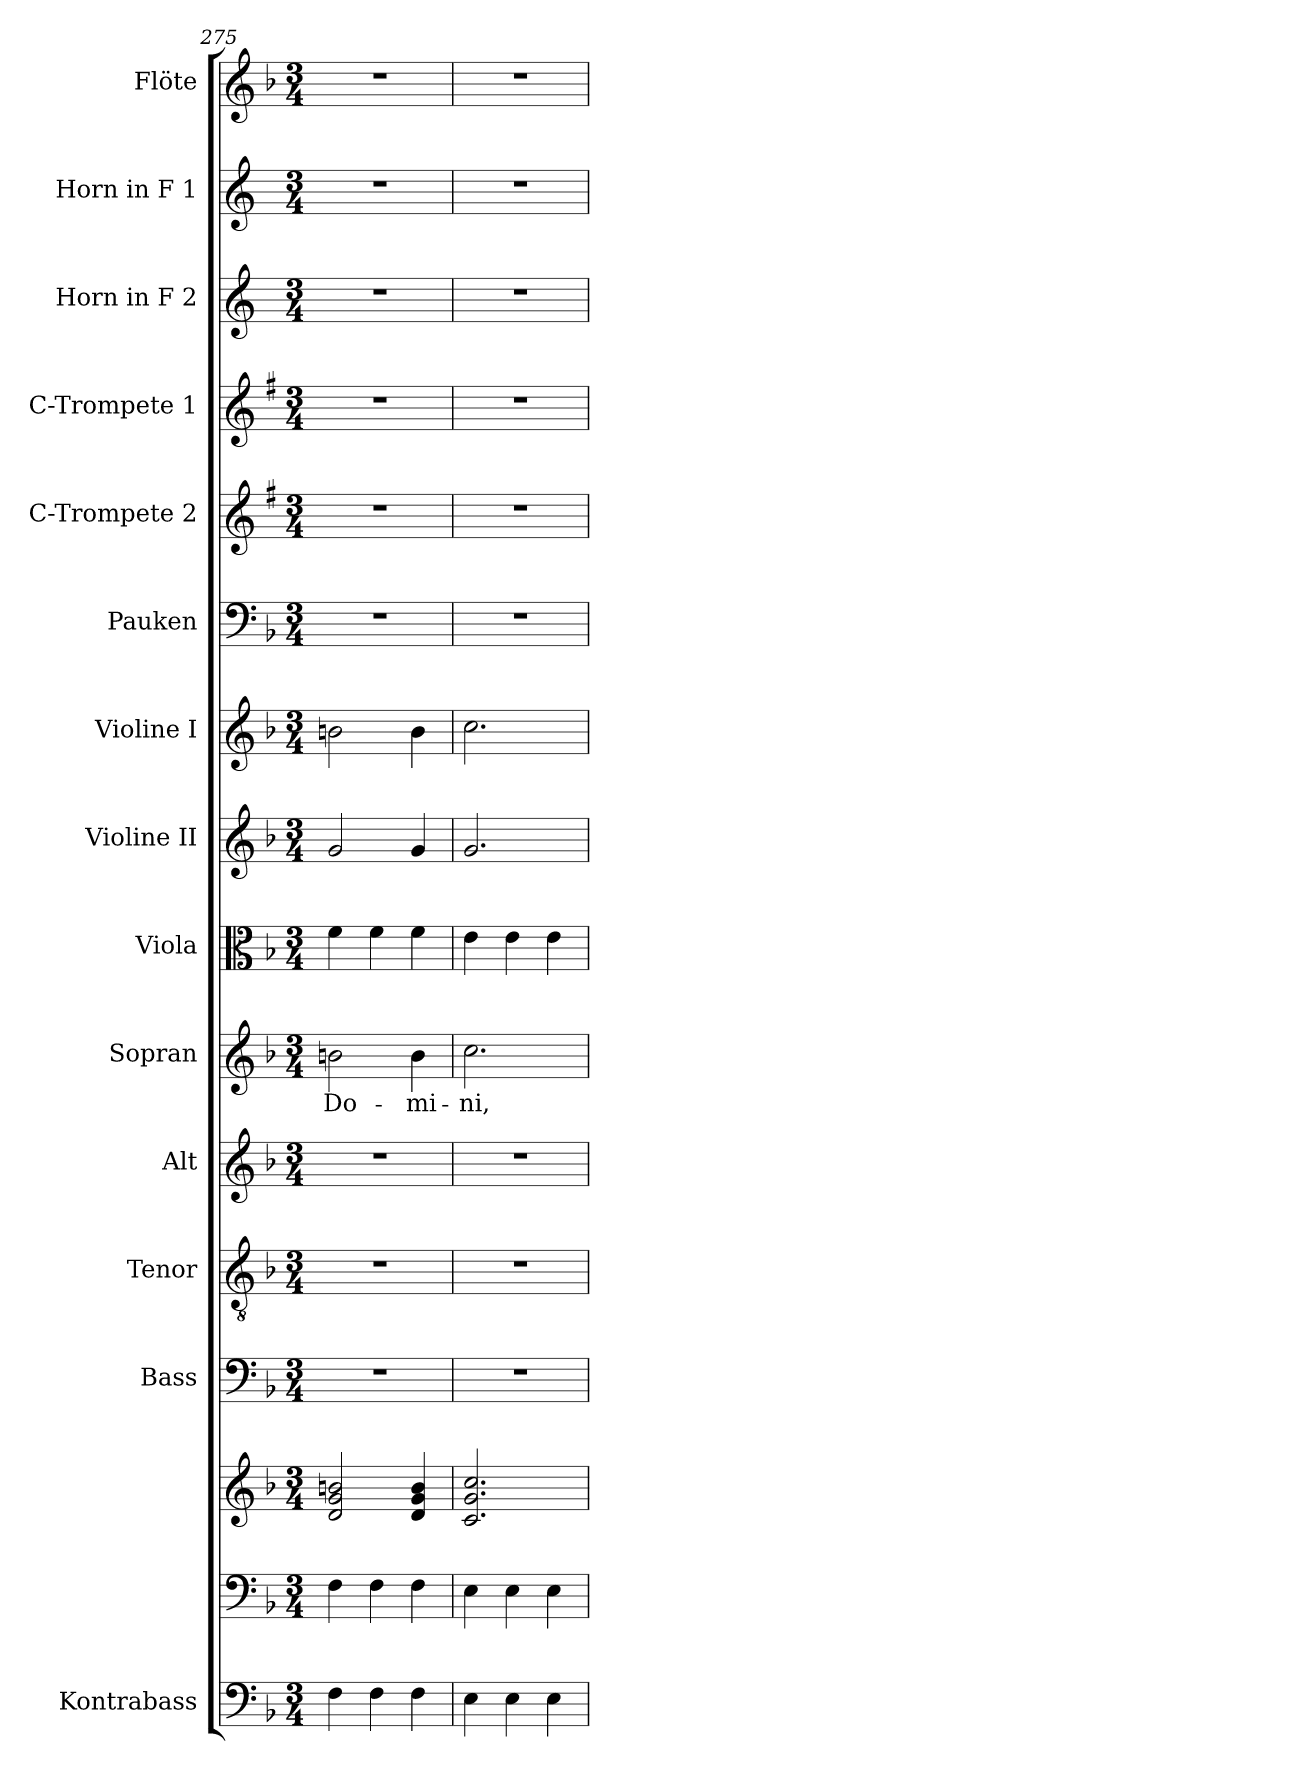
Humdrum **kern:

**kern	**kern	**kern	**kern	**kern	**kern	**kern	**text	**kern	**kern	**kern	**kern	**kern	**kern	**kern	**kern	**kern
*part15	*part14	*part14	*part13	*part12	*part11	*part10	*part10	*part9	*part8	*part7	*part6	*part5	*part4	*part3	*part2	*part1
*staff16	*staff15	*staff14	*staff13	*staff12	*staff11	*staff10	*staff10	*staff9	*staff8	*staff7	*staff6	*staff5	*staff4	*staff3	*staff2	*staff1
*I"Kontrabass	*	*	*I"Bass	*I"Tenor	*I"Alt	*I"Sopran	*	*I"Viola	*I"Violine II	*I"Violine I	*I"Pauken	*I"C-Trompete 2	*I"C-Trompete 1	*I"Horn in F 2	*I"Horn in F 1	*I"Flöte
*I'Kb.	*	*	*I'B.	*I'T.	*I'A.	*I'S.	*	*I'Vla.	*I'Vl. II	*I'Vl. I	*I'Pk.	*I'C Trp. 2	*I'C Trp. 1	*	*	*I'Fl.
*clefF4	*clefF4	*clefG2	*clefF4	*clefGv2	*clefG2	*clefG2	*	*clefC3	*clefG2	*clefG2	*clefF4	*clefG2	*clefG2	*clefG2	*clefG2	*clefG2
*ITrd7c12	*	*	*	*	*	*	*	*	*	*	*	*ITrd1c2	*ITrd1c2	*ITrd4c7	*ITrd4c7	*
*k[b-]	*k[b-]	*k[b-]	*k[b-]	*k[b-]	*k[b-]	*k[b-]	*	*k[b-]	*k[b-]	*k[b-]	*k[b-]	*k[b-]	*k[b-]	*k[b-]	*k[b-]	*k[b-]
*F:	*F:	*F:	*F:	*F:	*F:	*F:	*	*F:	*F:	*F:	*F:	*F:	*F:	*F:	*F:	*F:
*M3/4	*M3/4	*M3/4	*M3/4	*M3/4	*M3/4	*M3/4	*	*M3/4	*M3/4	*M3/4	*M3/4	*M3/4	*M3/4	*M3/4	*M3/4	*M3/4
=275	=275	=275	=275	=275	=275	=275	=275	=275	=275	=275	=275	=275	=275	=275	=275	=275
!	!	!	!	!	!	!	!LO:LY:b	!	!	!	!	!	!	!	!	!
4FF\	4F\	2d/ 2g/ 2bn/	2.r	2.r	2.r	2bn\	Do-	4f\	2g/	2bn\	2.r	2.r	2.r	2.r	2.r	2.r
4FF\	4F\	.	.	.	.	.	.	4f\	.	.	.	.	.	.	.	.
!	!	!	!	!	!	!	!LO:LY:b	!	!	!	!	!	!	!	!	!
4FF\	4F\	4d/ 4g/ 4b/	.	.	.	4b\	-mi-	4f\	4g/	4b\	.	.	.	.	.	.
=276	=276	=276	=276	=276	=276	=276	=276	=276	=276	=276	=276	=276	=276	=276	=276	=276
!	!	!	!	!	!	!	!LO:LY:b	!	!	!	!	!	!	!	!	!
4EE\	4E\	2.c/ 2.g/ 2.cc/	2.r	2.r	2.r	2.cc\	-ni,	4e\	2.g/	2.cc\	2.r	2.r	2.r	2.r	2.r	2.r
4EE\	4E\	.	.	.	.	.	.	4e\	.	.	.	.	.	.	.	.
4EE\	4E\	.	.	.	.	.	.	4e\	.	.	.	.	.	.	.	.
=	=	=	=	=	=	=	=	=	=	=	=	=	=	=	=	=
*-	*-	*-	*-	*-	*-	*-	*-	*-	*-	*-	*-	*-	*-	*-	*-	*-
